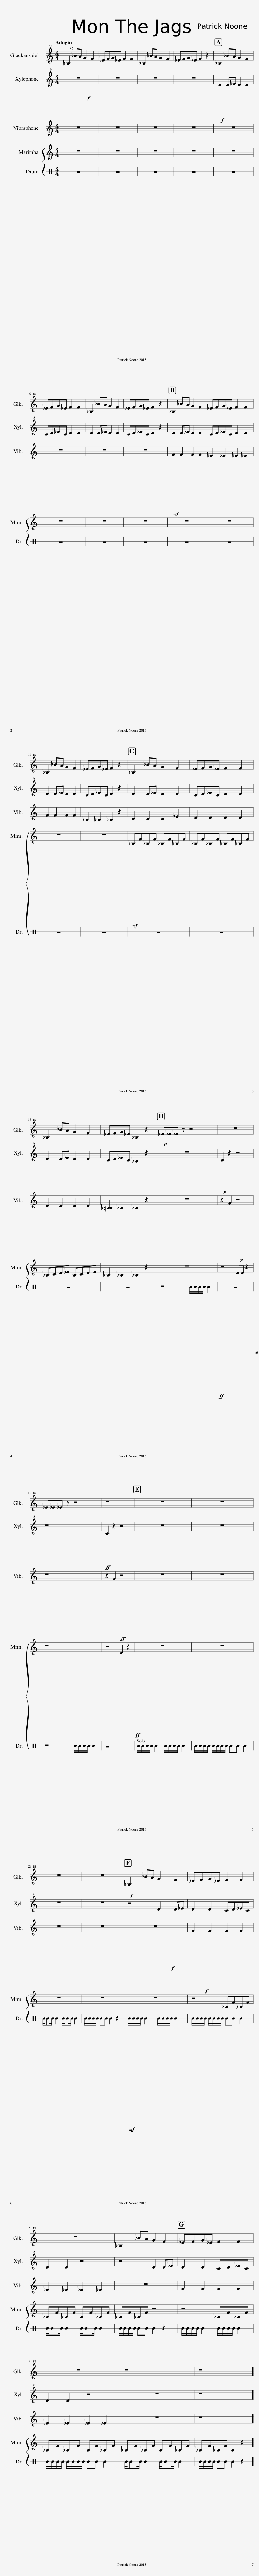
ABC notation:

X:1
%%score 1 2 3 { 4 5 }
L:1/8
Q:1/4=75
M:4/4
I:linebreak $
K:C
V:1 treble+15
V:2 treble+8
V:3 treble
V:4 treble
V:5 perc stafflines=1
K:none
V:1
 _B,2 _BA G2 F2 | _EFG_E F2 F2 | _B,2 _BA G2 F2 | _EFG_E F2 z2 | _B,2 _BA G2 F2 |$ %5
 _EFG_E F2 F2 | _B,2 _BA G2 F2 | _EFG_E F2 z2 | _B,2 _BA G2 F2 | _EFG_E F2 F2 |$ %10
 _B,2 _BA G2 F2 | _EFG_E F2 z2 | _B,2 _BA G2 F2 | _EFG_E F2 F2 |$ _B,2 _BA G2 F2 | %15
 _EFG_E _B,2 z2 ||!p! _E_E_E z z4 | z8 |$ _E_E_E z z4 | z8 | %20
 z8 | z8 |$ z8 | z8 |!f! _B,2 _BA G2 F2 | %25
 _EFG_E F2 F2 |$ z8 | _B,2 _BA G2 F2 | _EFG_E F2 F2 |$ z8 | %30
 z8 | z8 |] %32
V:2
!f! z8 | z8 | z8 | z8 |!f! D2 D_E D2 D2 |$ %5
 CD_EC D2 D2 | D2 D_E D2 D2 | CD_EC D2 z2 | D2 D_E D2 D2 | CD_EC D2 D2 |$ %10
 D2 D_E D2 D2 | CD_EC D2 z2 | D2 D_E D2 D2 | CD_EC D2 D2 |$ D2 D_E D2 D2 | %15
 CD_EC _B,2 z2 || z8 |!p! C2 z2 z4 |$ z8 |!ff! C2 z2 z4 | %20
 z8 | z8 |$ z8 | z8 | z4 D2 D_E | %25
 D2 D2 CD_EC |$ D2 D2 z4 | z4 D2 D_E | D2 D2 CD_EC |$ D2 D2 z4 | %30
 z8 | z8 |] %32
V:3
 z8 | z8 | z8 | z8 | z8 |$ %5
 z8 | z8 | z8 |!mf! F2 F2 F2 F2 | _E2 _E2 _E2 _E2 |$ %10
 F2 F2 F2 F2 | _B,2 _B,2 _B,2 z2 | C2 C2 C2 _E2 | D2 D2 D2 D2 |$ D2 D2 D2 D2 | %15
 [_B,=B,]2 _B,2 _B,2 z2 || z8 | z2!p! F2 z4 |$ z8 | z2!ff! F2 z4 | %20
 z8 | z8 |$ z8 | z8 |!f! z8 | %25
!f! F2 F2 F2 F2 |$ _E2 _E2 _E2 _E2 | z8 | F2 F2 F2 F2 |$ _E2 _E2 _E2 _E2 | %30
 z8 | z8 |] %32
V:4
 z8 | z8 | z8 | z8 | z8 |$ %5
 z8 | z8 | z8 | z8 | z8 |$ %10
 z8 | z8 |!mf! _B,F_B,F _B,F_B,F | _B,F_B,F _B,F_B,F |$ _B,CD_E B,CDE | %15
 _B,2 _B,2 _B,2 z2 || z8 | z4!p! DD z2 |$ z8 | z4!ff! D2 z2 | %20
 z8 | z8 |$ z8 | z8 | z8 | %25
 z4!f! _B,F_B,F |$ _B,F_B,F B,F_B,F | _B,F_B,F z4 | z4 _B,F_B,F |$ _B,F_B,F B,F_B,F | %30
 _B,F_B,F B,F_B,F | _B,F_B,F B,2 z2 |] %32
V:5
 z8 | z8 | z8 | z8 | z8 |$ %5
 z8 | z8 | z8 | z8 | z8 |$ %10
 z8 | z8 | z8 | z8 |$ z8 | %15
 z8 || z4!ff! E/E/E/E/ E2 | z8 |$ z4 E/E/E/E/ E2 | z8 | %20
!ff! E/E/E/E/ E2 E/E/E/E/ E2 | E/E/E/E/ E/E/E/E/ EE E2 |$ E/EE/ E2 E/EE/ E2 | E/E/E/E/ EE E2 z2 |!mf! E/E/E/E/ E2 E/E/E/E/ E2 | %25
 E/E/E/E/ E/E/E/E/ EE E2 |$ E/EE/ E2 E/EE/ E2 | E/E/E/E/ EE E2 z2 | E/E/E/E/ E2 E/E/E/E/ E2 |$ E/E/E/E/ E/E/E/E/ EE E2 | %30
 E/EE/ E2 E/EE/ E2 | E/E/E/E/ EE E2 z2 |] %32
